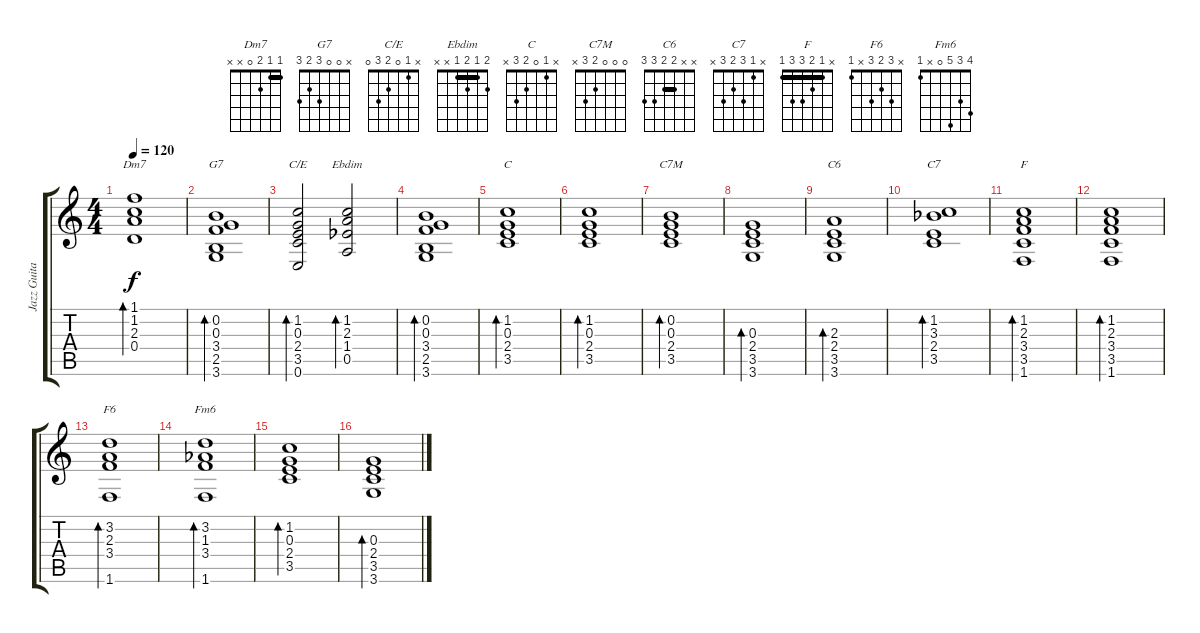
\track ("Jazz Guitar" "Jazz Guita") {instrument electricguitarjazz}
\staff {score tabs}
\tuning (E4 B3 G3 D3 A2 E2) {hide}
\chord ("Dm7" 1 1 2 0 x x) {barre 1}
\chord ("G7" x 0 0 3 2 3)
\chord ("C/E" x 1 0 2 3 0)
\chord ("Ebdim" 2 1 2 1 x x) {barre 1}
\chord ("C" x 1 0 2 3 x)
\chord ("C7M" 0 0 0 2 3 x)
\chord ("C6" x x 2 2 3 3) {barre 2}
\chord ("C7" x 1 3 2 3 x)
\chord ("F" x 1 2 3 3 1) {barre 1}
\chord ("F6" x 3 2 3 x 1)
\chord ("Fm6" 4 3 5 0 x 1)
\ts (4 4)
\tempo 120
\clef g2
\ks c
(1.1 1.2 2.3 0.4).1{bd 60 ch "Dm7" dy f} |
(0.2 0.3 3.4 2.5 3.6).1{bd 60 ch "G7"} |
(1.2 0.3 2.4 3.5 0.6).2{bd 60 ch "C/E"} (1.2 2.3 1.4{acc b} 0.5).2{bd 60 ch "Ebdim"} |
(0.2 0.3 3.4 2.5 3.6).1{bd 60} |
(1.2 0.3 2.4 3.5).1{bd 60 ch "C"} |
(1.2 0.3 2.4 3.5).1{bd 60} |
(0.2 0.3 2.4 3.5).1{bd 60 ch "C7M"} |
(0.3 2.4 3.5 3.6).1{bd 60} |
(2.3 2.4 3.5 3.6).1{bd 60 ch "C6"} |
(1.2 3.3{acc b} 2.4 3.5).1{bd 60 ch "C7"} |
(1.2 2.3 3.4 3.5 1.6).1{bd 60 ch "F"} |
(1.2 2.3 3.4 3.5 1.6).1{bd 60} |
(3.2 2.3 3.4 1.6).1{bd 60 ch "F6"} |
(3.2 1.3{acc b} 3.4 1.6).1{bd 60 ch "Fm6"} |
(1.2 0.3 2.4 3.5).1{bd 60} |
(0.3 2.4 3.5 3.6).1{bd 60}
